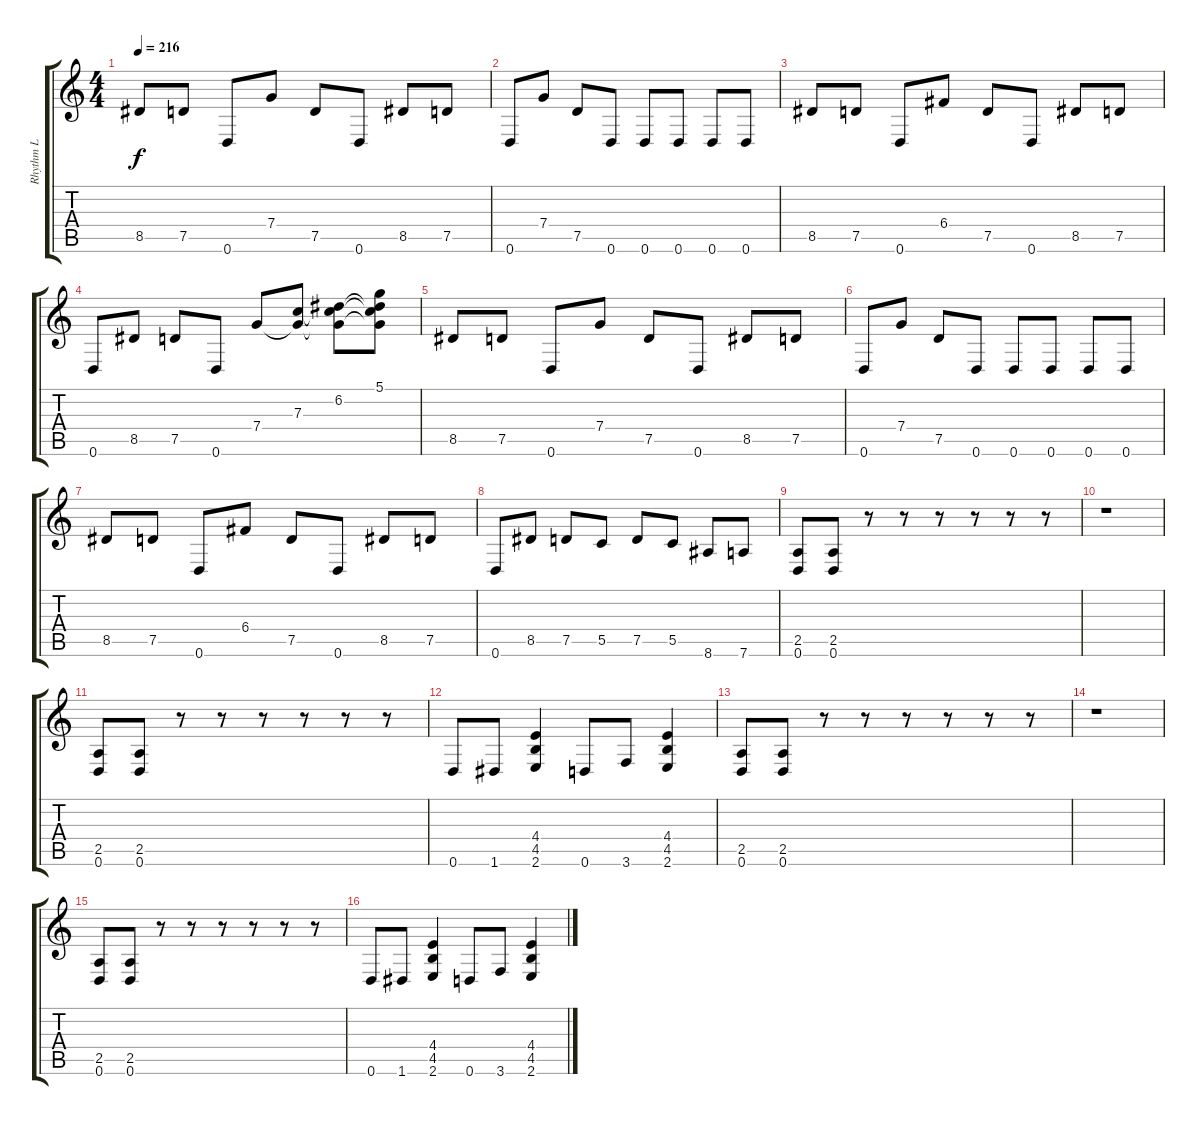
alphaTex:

\track ("Rhythm L" "Rhythm L") {instrument distortionguitar}
\staff {score tabs}
\tuning (D4 A3 F3 C3 G2 D2) {hide}
\ts (4 4)
\tempo 216
\clef g2
\ks c
8.5.8{dy f} 7.5.8 0.6.8 7.4.8 7.5.8 0.6.8 8.5.8 7.5.8 |
0.6.8 7.4.8 7.5.8 0.6.8 0.6.8 0.6.8 0.6.8 0.6.8 |
8.5.8 7.5.8 0.6.8 6.4.8 7.5.8 0.6.8 8.5.8 7.5.8 |
0.6.8 8.5.8 7.5.8 0.6.8 7.4.8 (7.3 7.4{t}).8 (6.2 7.3{t} 7.4{t}).8 (5.1 6.2{t} 7.3{t} 7.4{t}).8 |
8.5.8 7.5.8 0.6.8 7.4.8 7.5.8 0.6.8 8.5.8 7.5.8 |
0.6.8 7.4.8 7.5.8 0.6.8 0.6.8 0.6.8 0.6.8 0.6.8 |
8.5.8 7.5.8 0.6.8 6.4.8 7.5.8 0.6.8 8.5.8 7.5.8 |
0.6.8 8.5.8 7.5.8 5.5.8 7.5.8 5.5.8 8.6.8 7.6.8 |
(2.5 0.6).8 (2.5 0.6).8 r.8 r.8 r.8 r.8 r.8 r.8 |
r.1 |
(2.5 0.6).8 (2.5 0.6).8 r.8 r.8 r.8 r.8 r.8 r.8 |
0.6.8 1.6.8 (4.4 4.5 2.6).4 0.6.8 3.6.8 (4.4 4.5 2.6).4 |
(2.5 0.6).8 (2.5 0.6).8 r.8 r.8 r.8 r.8 r.8 r.8 |
r.1 |
(2.5 0.6).8 (2.5 0.6).8 r.8 r.8 r.8 r.8 r.8 r.8 |
0.6.8 1.6.8 (4.4 4.5 2.6).4 0.6.8 3.6.8 (4.4 4.5 2.6).4
